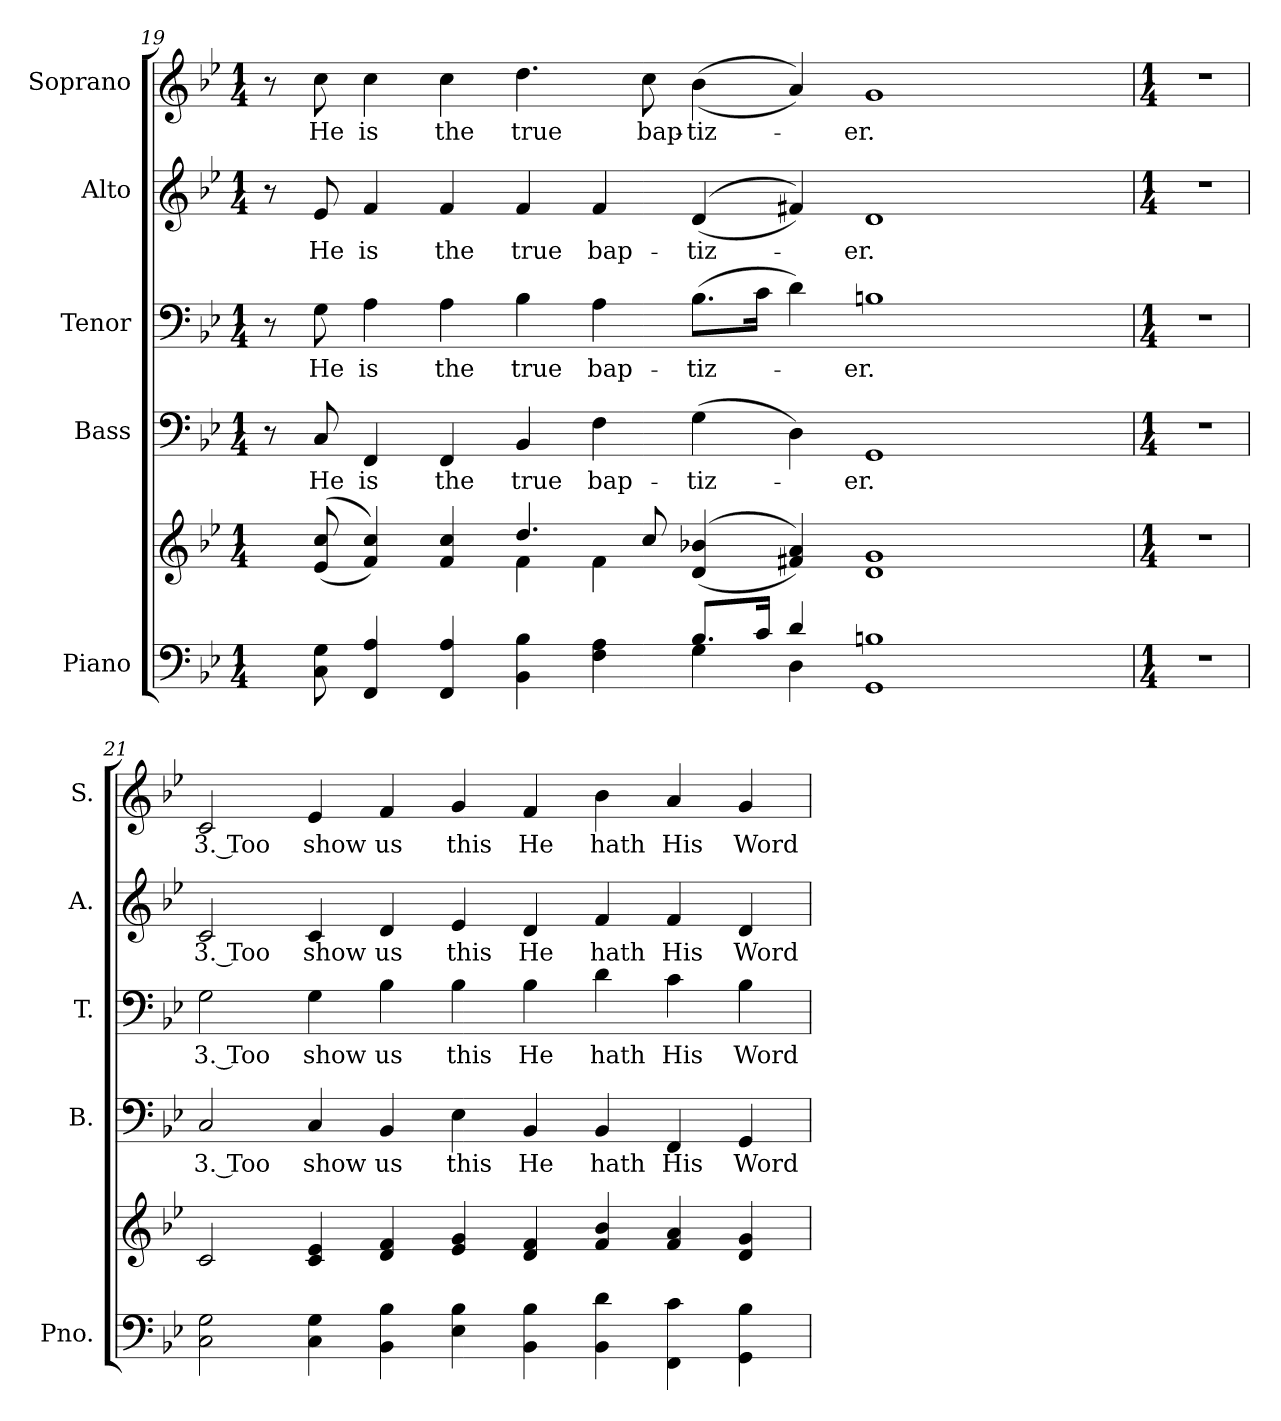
**kern	**kern	**kern	**text	**kern	**text	**kern	**text	**kern	**text
*part5	*part5	*part4	*part4	*part3	*part3	*part2	*part2	*part1	*part1
*staff6	*staff5	*staff4	*staff4	*staff3	*staff3	*staff2	*staff2	*staff1	*staff1
*I"Piano	*	*I"Bass	*	*I"Tenor	*	*I"Alto	*	*I"Soprano	*
*I'Pno.	*	*I'B.	*	*I'T.	*	*I'A.	*	*I'S.	*
!!LO:PB:g=z
*clefF4	*clefG2	*clefF4	*	*clefF4	*	*clefG2	*	*clefG2	*
*k[b-e-]	*k[b-e-]	*k[b-e-]	*	*k[b-e-]	*	*k[b-e-]	*	*k[b-e-]	*
*B-:	*B-:	*B-:	*	*B-:	*	*B-:	*	*B-:	*
*M1/4	*M1/4	*M1/4	*	*M1/4	*	*M1/4	*	*M1/4	*
=19	=19	=19	=19	=19	=19	=19	=19	=19	=19
*^	*^	*	*	*	*	*	*	*	*
8ryy	1ryy	8ryy	2ryy	8r	.	8r	.	8r	.	8r	.
!	!	!	!	!	!LO:LY:b:color=#000000	!	!	!	!	!	!
!	!	!	!	!	!	!	!LO:LY:b:color=#000000	!	!	!	!
!	!	!	!	!	!	!	!	!	!LO:LY:b:color=#000000	!	!
!	!	!	!	!	!	!	!	!	!	!	!LO:LY:b:color=#000000
8Ci\ 8Gi	.	((8e-i/ 8cci	.	8Ci/	He	8Gi\	He	8e-i/	He	8cci\	He
!	!	!	!	!	!LO:LY:b:color=#000000	!	!	!	!	!	!
!	!	!	!	!	!	!	!LO:LY:b:color=#000000	!	!	!	!
!	!	!	!	!	!	!	!	!	!LO:LY:b:color=#000000	!	!
!	!	!	!	!	!	!	!	!	!	!	!LO:LY:b:color=#000000
4FFi/ 4Ai	.	4fi/ 4cci))	.	4FFi/	is	4Ai\	is	4fi/	is	4cci\	is
!	!	!	!	!	!LO:LY:b:color=#000000	!	!	!	!	!	!
!	!	!	!	!	!	!	!LO:LY:b:color=#000000	!	!	!	!
!	!	!	!	!	!	!	!	!	!LO:LY:b:color=#000000	!	!
!	!	!	!	!	!	!	!	!	!	!	!LO:LY:b:color=#000000
4FFi/ 4Ai	.	4fi/ 4cci	4ryy	4FFi/	the	4Ai\	the	4fi/	the	4cci\	the
!	!	!	!	!	!LO:LY:b:color=#000000	!	!	!	!	!	!
!	!	!	!	!	!	!	!LO:LY:b:color=#000000	!	!	!	!
!	!	!	!	!	!	!	!	!	!LO:LY:b:color=#000000	!	!
!	!	!	!	!	!	!	!	!	!	!	!LO:LY:b:color=#000000
4BB-i\ 4B-i	.	4.ddi/	4fi\	4BB-i/	true	4B-i\	true	4fi/	true	4.ddi\	true
!	!	!	!	!	!LO:LY:b:color=#000000	!	!	!	!	!	!
!	!	!	!	!	!	!	!LO:LY:b:color=#000000	!	!	!	!
!	!	!	!	!	!	!	!	!	!LO:LY:b:color=#000000	!	!
4Fi\ 4Ai	4ryy	.	4fi\	4Fi\	bap-	4Ai\	bap-	4fi/	bap-	.	.
!	!	!	!	!	!	!	!	!	!	!	!LO:LY:b:color=#000000
.	.	8cci/	.	.	.	.	.	.	.	8cci\	bap-
!	!	!	!	!	!LO:LY:b:color=#000000	!	!	!	!	!	!
!	!	!	!	!	!	!	!LO:LY:b:color=#000000	!	!	!	!
!	!	!	!	!	!	!	!	!	!LO:LY:b:color=#000000	!	!
!	!	!	!	!	!	!	!	!	!	!	!LO:LY:b:color=#000000
8.B-i/L	4Gi\	((4di/ 4b-Xi	4ryy	(4Gi\	-tiz-	(8.B-i\L	-tiz-	((4di/	-tiz-	((4b-i\	-tiz-
16ci/Jk	.	.	.	.	.	16ci\Jk	.	.	.	.	.
4di/	4Di\	4f#Xi/ 4ai))	2ryy	4Di\)	.	4di\)	.	4f#Xi/))	.	4ai/))	.
!	!	!	!	!	!LO:LY:b:color=#000000	!	!	!	!	!	!
!	!	!	!	!	!	!	!LO:LY:b:color=#000000	!	!	!	!
!	!	!	!	!	!	!	!	!	!LO:LY:b:color=#000000	!	!
!	!	!	!	!	!	!	!	!	!	!	!LO:LY:b:color=#000000
1GGi 1Bni	4ryy	1di 1gi	.	1GGi	-er.	1Bni	-er.	1di	-er.	1gi	-er.
.	2ryy	.	2ryy	.	.	.	.	.	.	.	.
.	4ryy	.	4ryy	.	.	.	.	.	.	.	.
*v	*v	*	*	*	*	*	*	*	*	*	*
*	*v	*v	*	*	*	*	*	*	*	*
!!LO:PB:g=z
=20	=20	=20	=20	=20	=20	=20	=20	=20	=20
*M1/4	*M1/4	*M1/4	*	*M1/4	*	*M1/4	*	*M1/4	*
*^	*^	*	*	*	*	*	*	*	*
!LO:N:vis=1	!	!LO:N:vis=1	!	!LO:N:vis=1	!	!LO:N:vis=1	!	!LO:N:vis=1	!	!LO:N:vis=1	!
*v	*v	*	*	*	*	*	*	*	*	*	*
*	*v	*v	*	*	*	*	*	*	*	*
4r	4r	4r	.	4r	.	4r	.	4r	.
!!LO:PB:g=z
=21	=21	=21	=21	=21	=21	=21	=21	=21	=21
!	!	!	!LO:LY:b:color=#000000	!	!	!	!	!	!
!	!	!	!	!	!LO:LY:b:color=#000000	!	!	!	!
!	!	!	!	!	!	!	!LO:LY:b:color=#000000	!	!
!	!	!	!	!	!	!	!	!	!LO:LY:b:color=#000000
2Ci\ 2Gi	2ci/	2Ci/	3. Too	2Gi\	3. Too	2ci/	3. Too	2ci/	3. Too
!	!	!	!LO:LY:b:color=#000000	!	!	!	!	!	!
!	!	!	!	!	!LO:LY:b:color=#000000	!	!	!	!
!	!	!	!	!	!	!	!LO:LY:b:color=#000000	!	!
!	!	!	!	!	!	!	!	!	!LO:LY:b:color=#000000
4Ci\ 4Gi	4ci/ 4e-i	4Ci/	show	4Gi\	show	4ci/	show	4e-i/	show
!	!	!	!LO:LY:b:color=#000000	!	!	!	!	!	!
!	!	!	!	!	!LO:LY:b:color=#000000	!	!	!	!
!	!	!	!	!	!	!	!LO:LY:b:color=#000000	!	!
!	!	!	!	!	!	!	!	!	!LO:LY:b:color=#000000
4BB-i\ 4B-i	4di/ 4fi	4BB-i/	us	4B-i\	us	4di/	us	4fi/	us
!	!	!	!LO:LY:b:color=#000000	!	!	!	!	!	!
!	!	!	!	!	!LO:LY:b:color=#000000	!	!	!	!
!	!	!	!	!	!	!	!LO:LY:b:color=#000000	!	!
!	!	!	!	!	!	!	!	!	!LO:LY:b:color=#000000
4E-i\ 4B-i	4e-i/ 4gi	4E-i\	this	4B-i\	this	4e-i/	this	4gi/	this
!	!	!	!LO:LY:b:color=#000000	!	!	!	!	!	!
!	!	!	!	!	!LO:LY:b:color=#000000	!	!	!	!
!	!	!	!	!	!	!	!LO:LY:b:color=#000000	!	!
!	!	!	!	!	!	!	!	!	!LO:LY:b:color=#000000
4BB-i\ 4B-i	4di/ 4fi	4BB-i/	He	4B-i\	He	4di/	He	4fi/	He
!	!	!	!LO:LY:b:color=#000000	!	!	!	!	!	!
!	!	!	!	!	!LO:LY:b:color=#000000	!	!	!	!
!	!	!	!	!	!	!	!LO:LY:b:color=#000000	!	!
!	!	!	!	!	!	!	!	!	!LO:LY:b:color=#000000
4BB-i\ 4di	4fi/ 4b-i	4BB-i/	hath	4di\	hath	4fi/	hath	4b-i\	hath
!	!	!	!LO:LY:b:color=#000000	!	!	!	!	!	!
!	!	!	!	!	!LO:LY:b:color=#000000	!	!	!	!
!	!	!	!	!	!	!	!LO:LY:b:color=#000000	!	!
!	!	!	!	!	!	!	!	!	!LO:LY:b:color=#000000
4FFi\ 4ci	4fi/ 4ai	4FFi/	His	4ci\	His	4fi/	His	4ai/	His
!	!	!	!LO:LY:b:color=#000000	!	!	!	!	!	!
!	!	!	!	!	!LO:LY:b:color=#000000	!	!	!	!
!	!	!	!	!	!	!	!LO:LY:b:color=#000000	!	!
!	!	!	!	!	!	!	!	!	!LO:LY:b:color=#000000
4GGi\ 4B-i	4di/ 4gi	4GGi/	Word	4B-i\	Word	4di/	Word	4gi/	Word
=	=	=	=	=	=	=	=	=	=
*-	*-	*-	*-	*-	*-	*-	*-	*-	*-
